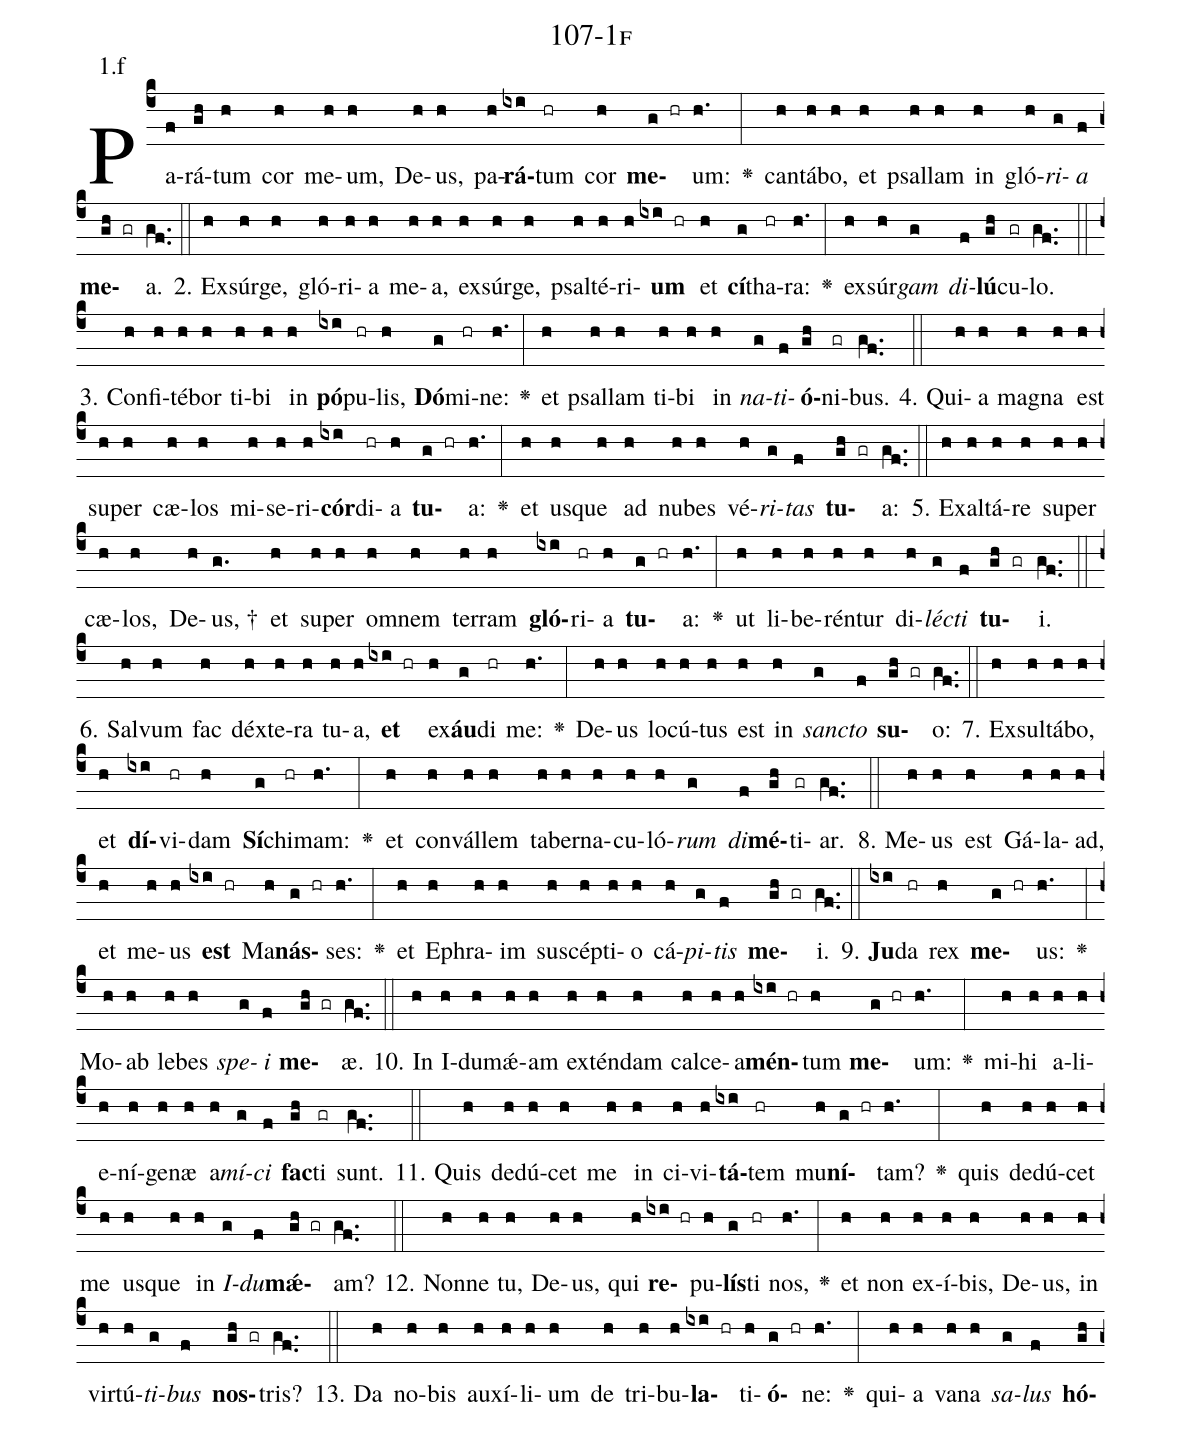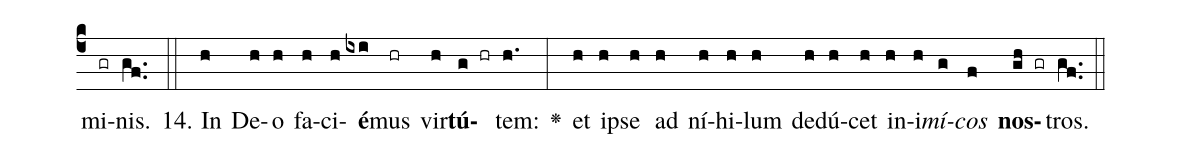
name: 107-1f;
annotation: 1.f;
%%
(c4)Pa(f)rá(gh)tum(h) cor(h) me(h)um,(h) De(h)us,(h) pa(h)<b>rá</b>(ixi)tum(hr) cor(h) <b>me</b>(g hr)um:(h.) <v>\greheightstar</v>(:) can(h)tá(h)bo,(h) et(h) psal(h)lam(h) in(h) gló(h)<i>ri</i>(g)<i>a</i>(f) <b>me</b>(gh gr)a.(gf..) (::)
2. Ex(h)súr(h)ge,(h) gló(h)ri(h)a(h) me(h)a,(h) ex(h)súr(h)ge,(h) psal(h)té(h)ri(h)<b>um</b>(ixi hr) et(h) <b>cí</b>(g)tha(hr)ra:(h.) <v>\greheightstar</v>(:) ex(h)súr(h)<i>gam</i>(g) <i>di</i>(f)<b>lú</b>(gh)cu(gr)lo.(gf..) (::)
3. Con(h)fi(h)té(h)bor(h) ti(h)bi(h) in(h) <b>pó</b>(ixi)pu(hr)lis,(h) <b>Dó</b>(g)mi(hr)ne:(h.) <v>\greheightstar</v>(:) et(h) psal(h)lam(h) ti(h)bi(h) in(h) <i>na</i>(g)<i>ti</i>(f)<b>ó</b>(gh)ni(gr)bus.(gf..) (::)
4. Qui(h)a(h) ma(h)gna(h) est(h) su(h)per(h) cæ(h)los(h) mi(h)se(h)ri(h)<b>cór</b>(ixi)di(hr)a(h) <b>tu</b>(g hr)a:(h.) <v>\greheightstar</v>(:) et(h) us(h)que(h) ad(h) nu(h)bes(h) vé(h)<i>ri</i>(g)<i>tas</i>(f) <b>tu</b>(gh gr)a:(gf..) (::)
5. Ex(h)al(h)tá(h)re(h) su(h)per(h) cæ(h)los,(h) De(h)us, †(g.) et(h) su(h)per(h) om(h)nem(h) ter(h)ram(h) <b>gló</b>(ixi)ri(hr)a(h) <b>tu</b>(g hr)a:(h.) <v>\greheightstar</v>(:) ut(h) li(h)be(h)rén(h)tur(h) di(h)<i>léc</i>(g)<i>ti</i>(f) <b>tu</b>(gh gr)i.(gf..) (::)
6. Sal(h)vum(h) fac(h) déx(h)te(h)ra(h) tu(h)a,(h) <b>et</b>(ixi hr) ex(h)<b>áu</b>(g)di(hr) me:(h.) <v>\greheightstar</v>(:) De(h)us(h) lo(h)cú(h)tus(h) est(h) in(h) <i>sanc</i>(g)<i>to</i>(f) <b>su</b>(gh gr)o:(gf..) (::)
7. Ex(h)sul(h)tá(h)bo,(h) et(h) <b>dí</b>(ixi)vi(hr)dam(h) <b>Sí</b>(g)chi(hr)mam:(h.) <v>\greheightstar</v>(:) et(h) con(h)vál(h)lem(h) ta(h)ber(h)na(h)cu(h)ló(h)<i>rum</i>(g) <i>di</i>(f)<b>mé</b>(gh)ti(gr)ar.(gf..) (::)
8. Me(h)us(h) est(h) Gá(h)la(h)ad,(h) et(h) me(h)us(h) <b>est</b>(ixi hr) Ma(h)<b>nás</b>(g hr)ses:(h.) <v>\greheightstar</v>(:) et(h) E(h)phra(h)im(h) su(h)scép(h)ti(h)o(h) cá(h)<i>pi</i>(g)<i>tis</i>(f) <b>me</b>(gh gr)i.(gf..) (::)
9. <b>Ju</b>(ixi)da(hr) rex(h) <b>me</b>(g hr)us:(h.) <v>\greheightstar</v>(:) Mo(h)ab(h) le(h)bes(h) <i>spe</i>(g)<i>i</i>(f) <b>me</b>(gh gr)æ.(gf..) (::)
10. In(h) I(h)du(h)mǽ(h)am(h) ex(h)tén(h)dam(h) cal(h)ce(h)a(h)<b>mén</b>(ixi hr)tum(h) <b>me</b>(g hr)um:(h.) <v>\greheightstar</v>(:) mi(h)hi(h) a(h)li(h)e(h)ní(h)ge(h)næ(h) a(h)<i>mí</i>(g)<i>ci</i>(f) <b>fac</b>(gh)ti(gr) sunt.(gf..) (::)
11. Quis(h) de(h)dú(h)cet(h) me(h) in(h) ci(h)vi(h)<b>tá</b>(ixi)tem(hr) mu(h)<b>ní</b>(g hr)tam?(h.) <v>\greheightstar</v>(:) quis(h) de(h)dú(h)cet(h) me(h) us(h)que(h) in(h) <i>I</i>(g)<i>du</i>(f)<b>mǽ</b>(gh gr)am?(gf..) (::)
12. Non(h)ne(h) tu,(h) De(h)us,(h) qui(h) <b>re</b>(ixi hr)pu(h)<b>lís</b>(g)ti(hr) nos,(h.) <v>\greheightstar</v>(:) et(h) non(h) ex(h)í(h)bis,(h) De(h)us,(h) in(h) vir(h)tú(h)<i>ti</i>(g)<i>bus</i>(f) <b>nos</b>(gh gr)tris?(gf..) (::)
13. Da(h) no(h)bis(h) au(h)xí(h)li(h)um(h) de(h) tri(h)bu(h)<b>la</b>(ixi hr)ti(h)<b>ó</b>(g hr)ne:(h.) <v>\greheightstar</v>(:) qui(h)a(h) va(h)na(h) <i>sa</i>(g)<i>lus</i>(f) <b>hó</b>(gh)mi(gr)nis.(gf..) (::)
14. In(h) De(h)o(h) fa(h)ci(h)<b>é</b>(ixi)mus(hr) vir(h)<b>tú</b>(g hr)tem:(h.) <v>\greheightstar</v>(:) et(h) ip(h)se(h) ad(h) ní(h)hi(h)lum(h) de(h)dú(h)cet(h) in(h)i(h)<i>mí</i>(g)<i>cos</i>(f) <b>nos</b>(gh gr)tros.(gf..) (::)
